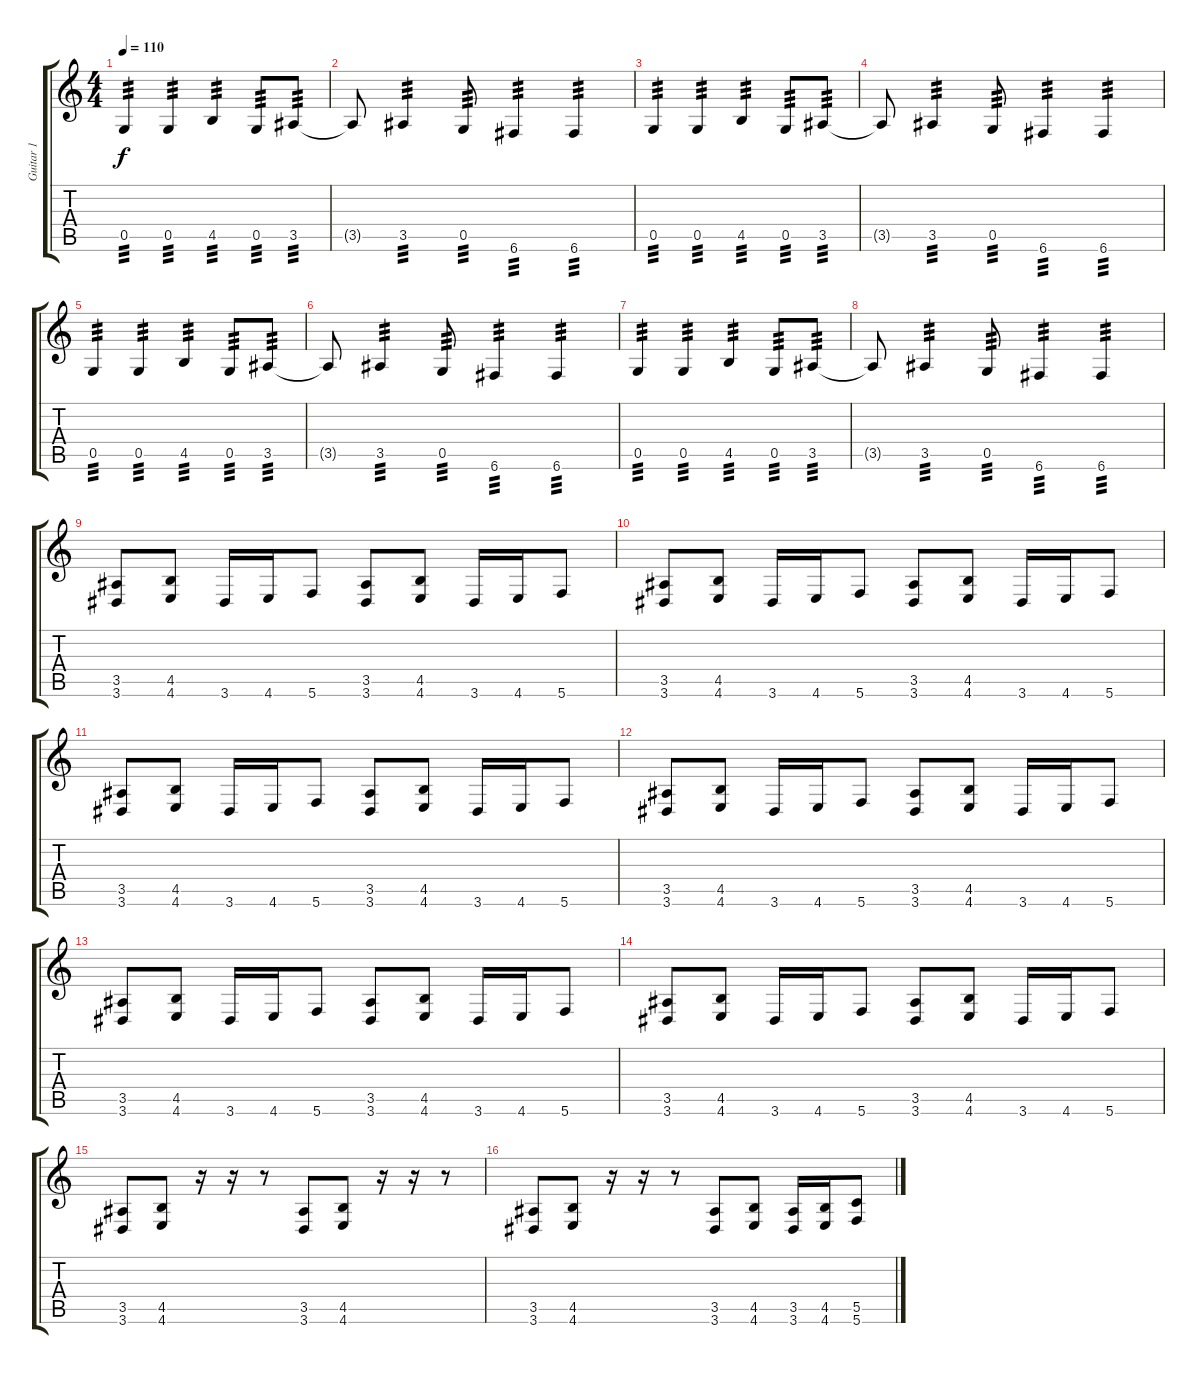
\track ("Guitar 1" "Guitar 1") {instrument distortionguitar}
\staff {score tabs}
\tuning (D4 A3 F3 C3 G2 C2) {hide}
\ts (4 4)
\tempo 110
\clef g2
\ks c
0.5.4{tp 3 dy f} 0.5.4{tp 3} 4.5.4{tp 3} 0.5.8{tp 3} 3.5.8{tp 3} |
3.5{t}.8 3.5.4{tp 3} 0.5.8{tp 3} 6.6.4{tp 3} 6.6.4{tp 3} |
0.5.4{tp 3} 0.5.4{tp 3} 4.5.4{tp 3} 0.5.8{tp 3} 3.5.8{tp 3} |
3.5{t}.8 3.5.4{tp 3} 0.5.8{tp 3} 6.6.4{tp 3} 6.6.4{tp 3} |
0.5.4{tp 3} 0.5.4{tp 3} 4.5.4{tp 3} 0.5.8{tp 3} 3.5.8{tp 3} |
3.5{t}.8 3.5.4{tp 3} 0.5.8{tp 3} 6.6.4{tp 3} 6.6.4{tp 3} |
0.5.4{tp 3} 0.5.4{tp 3} 4.5.4{tp 3} 0.5.8{tp 3} 3.5.8{tp 3} |
3.5{t}.8 3.5.4{tp 3} 0.5.8{tp 3} 6.6.4{tp 3} 6.6.4{tp 3} |
(3.5 3.6).8 (4.5 4.6).8 3.6.16 4.6.16 5.6.8 (3.5 3.6).8 (4.5 4.6).8 3.6.16 4.6.16 5.6.8 |
(3.5 3.6).8 (4.5 4.6).8 3.6.16 4.6.16 5.6.8 (3.5 3.6).8 (4.5 4.6).8 3.6.16 4.6.16 5.6.8 |
(3.5 3.6).8 (4.5 4.6).8 3.6.16 4.6.16 5.6.8 (3.5 3.6).8 (4.5 4.6).8 3.6.16 4.6.16 5.6.8 |
(3.5 3.6).8 (4.5 4.6).8 3.6.16 4.6.16 5.6.8 (3.5 3.6).8 (4.5 4.6).8 3.6.16 4.6.16 5.6.8 |
(3.5 3.6).8 (4.5 4.6).8 3.6.16 4.6.16 5.6.8 (3.5 3.6).8 (4.5 4.6).8 3.6.16 4.6.16 5.6.8 |
(3.5 3.6).8 (4.5 4.6).8 3.6.16 4.6.16 5.6.8 (3.5 3.6).8 (4.5 4.6).8 3.6.16 4.6.16 5.6.8 |
(3.5 3.6).8 (4.5 4.6).8 r.16 r.16 r.8 (3.5 3.6).8 (4.5 4.6).8 r.16 r.16 r.8 |
(3.5 3.6).8 (4.5 4.6).8 r.16 r.16 r.8 (3.5 3.6).8 (4.5 4.6).8 (3.5 3.6).16 (4.5 4.6).16 (5.5 5.6).8
